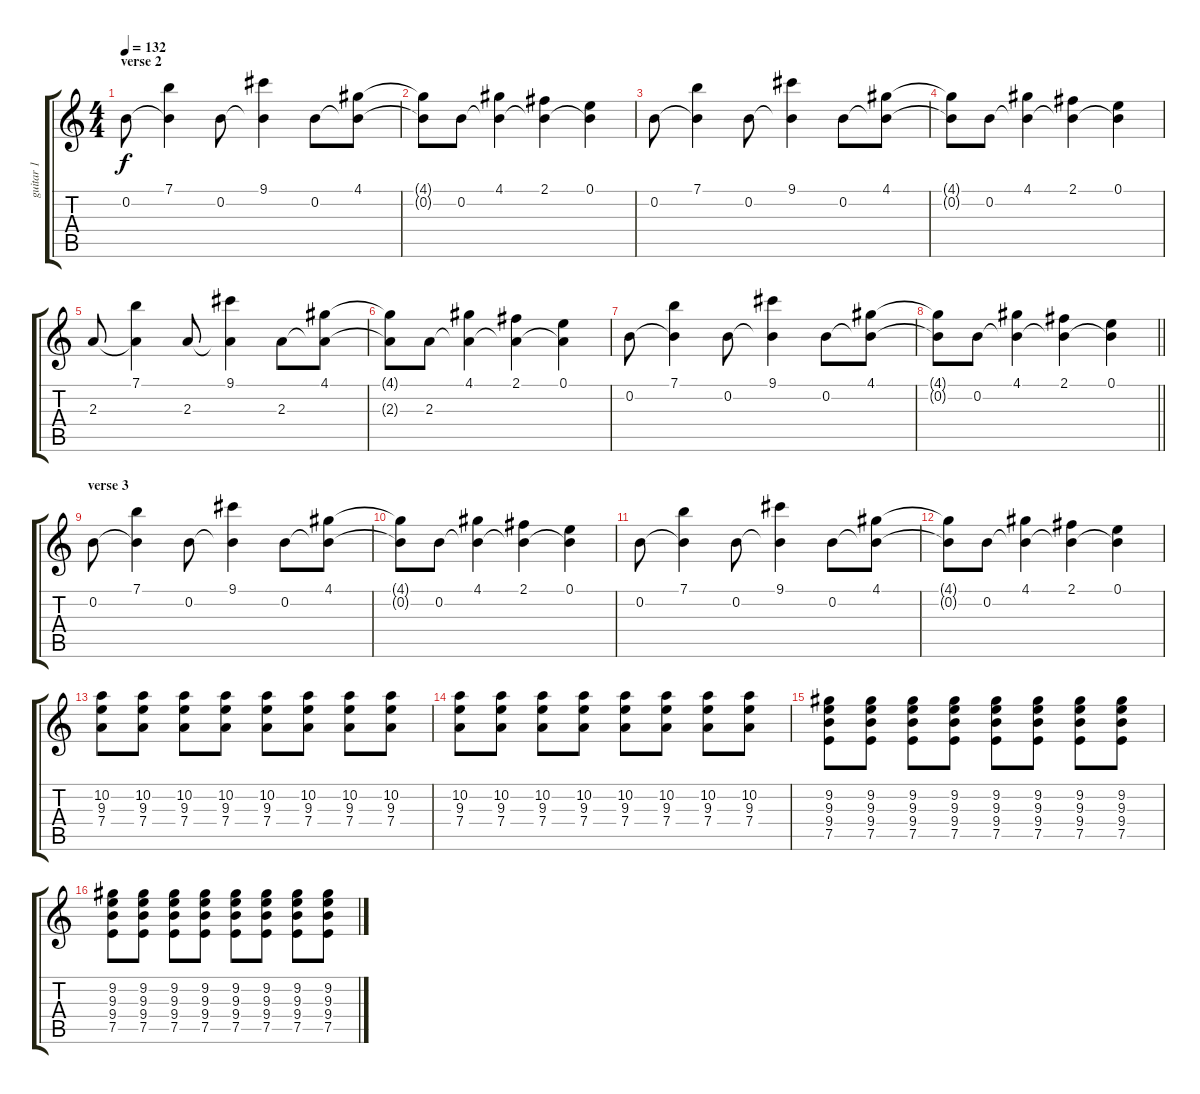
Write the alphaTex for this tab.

\track ("guitar 1" "guitar 1") {instrument electricguitarjazz}
\staff {score tabs}
\tuning (E4 B3 G3 D3 A2 E2) {hide}
\ts (4 4)
\section ("" "verse 2")
\tempo 132
\clef g2
\ks c
0.2.8{dy f} (7.1 0.2{t}).4 0.2.8 (9.1 0.2{t}).4 0.2.8 (4.1 0.2{t}).8 |
(4.1{t} 0.2{t}).8 0.2.8 (4.1 0.2{t}).4 (2.1 0.2{t}).4 (0.1 0.2{t}).4 |
0.2.8 (7.1 0.2{t}).4 0.2.8 (9.1 0.2{t}).4 0.2.8 (4.1 0.2{t}).8 |
(4.1{t} 0.2{t}).8 0.2.8 (4.1 0.2{t}).4 (2.1 0.2{t}).4 (0.1 0.2{t}).4 |
2.3.8 (7.1 2.3{t}).4 2.3.8 (9.1 2.3{t}).4 2.3.8 (4.1 2.3{t}).8 |
(4.1{t} 2.3{t}).8 2.3.8 (4.1 2.3{t}).4 (2.1 2.3{t}).4 (0.1 2.3{t}).4 |
0.2.8 (7.1 0.2{t}).4 0.2.8 (9.1 0.2{t}).4 0.2.8 (4.1 0.2{t}).8 |
\barLineRight lightlight
(4.1{t} 0.2{t}).8 0.2.8 (4.1 0.2{t}).4 (2.1 0.2{t}).4 (0.1 0.2{t}).4 |
\section ("" "verse 3")
0.2.8 (7.1 0.2{t}).4 0.2.8 (9.1 0.2{t}).4 0.2.8 (4.1 0.2{t}).8 |
(4.1{t} 0.2{t}).8 0.2.8 (4.1 0.2{t}).4 (2.1 0.2{t}).4 (0.1 0.2{t}).4 |
0.2.8 (7.1 0.2{t}).4 0.2.8 (9.1 0.2{t}).4 0.2.8 (4.1 0.2{t}).8 |
(4.1{t} 0.2{t}).8 0.2.8 (4.1 0.2{t}).4 (2.1 0.2{t}).4 (0.1 0.2{t}).4 |
(10.2 9.3 7.4).8{volume 12 instrument electricguitarjazz} (10.2 9.3 7.4).8 (10.2 9.3 7.4).8 (10.2 9.3 7.4).8 (10.2 9.3 7.4).8 (10.2 9.3 7.4).8 (10.2 9.3 7.4).8 (10.2 9.3 7.4).8 |
(10.2 9.3 7.4).8 (10.2 9.3 7.4).8 (10.2 9.3 7.4).8 (10.2 9.3 7.4).8 (10.2 9.3 7.4).8 (10.2 9.3 7.4).8 (10.2 9.3 7.4).8 (10.2 9.3 7.4).8 |
(9.2 9.3 9.4 7.5).8 (9.2 9.3 9.4 7.5).8 (9.2 9.3 9.4 7.5).8 (9.2 9.3 9.4 7.5).8 (9.2 9.3 9.4 7.5).8 (9.2 9.3 9.4 7.5).8 (9.2 9.3 9.4 7.5).8 (9.2 9.3 9.4 7.5).8 |
(9.2 9.3 9.4 7.5).8 (9.2 9.3 9.4 7.5).8 (9.2 9.3 9.4 7.5).8 (9.2 9.3 9.4 7.5).8 (9.2 9.3 9.4 7.5).8 (9.2 9.3 9.4 7.5).8 (9.2 9.3 9.4 7.5).8 (9.2 9.3 9.4 7.5).8
